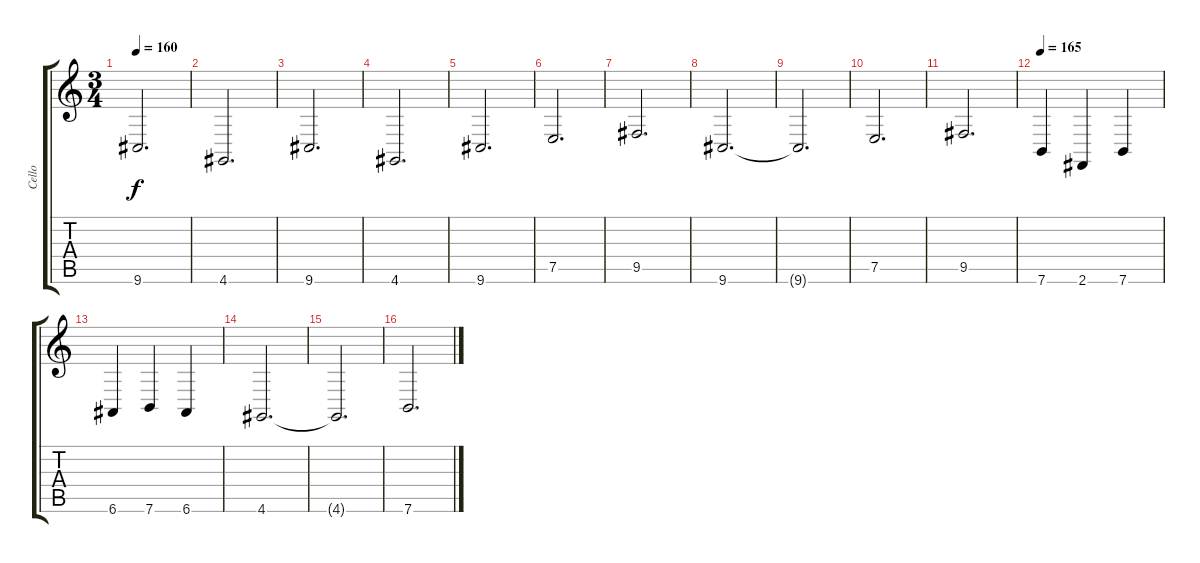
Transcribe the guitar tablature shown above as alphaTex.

\track ("Cello" "Cello") {instrument cello}
\staff {score tabs}
\tuning (E4 B3 G3 D3 A2 E2) {hide}
\ts (3 4)
\tempo 160
\clef g2
\ks c
9.6.2{d dy f} |
4.6.2{d} |
9.6.2{d} |
4.6.2{d} |
9.6.2{d} |
7.5.2{d} |
9.5.2{d} |
9.6.2{d} |
9.6{t}.2{d} |
7.5.2{d} |
9.5.2{d} |
\tempo 165
7.6.4 2.6.4 7.6.4 |
6.6.4 7.6.4 6.6.4 |
4.6.2{d} |
4.6{t}.2{d} |
7.6.2{d}
